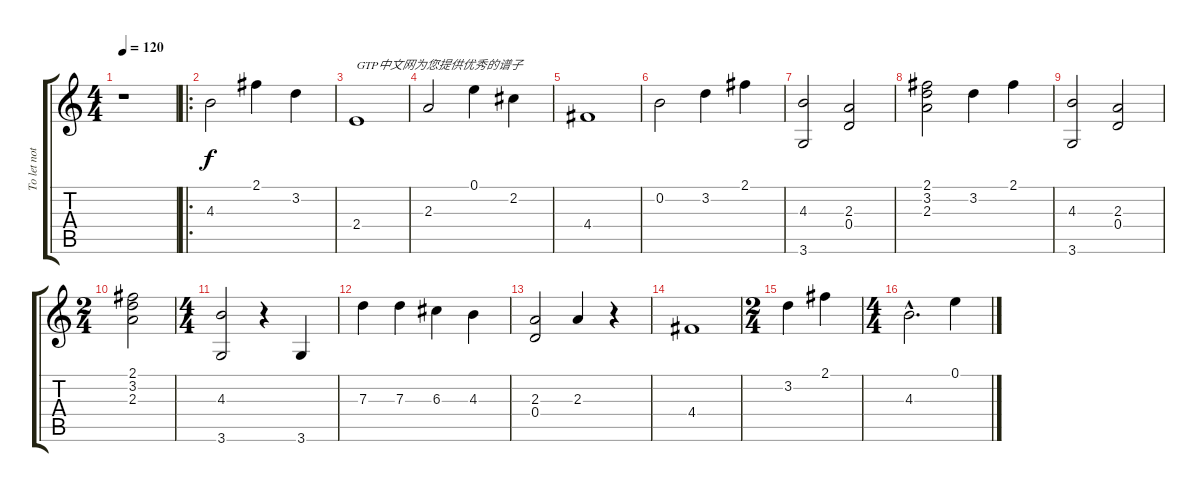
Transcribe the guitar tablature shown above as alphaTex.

\track ("To let notes ring" "To let not") {instrument electricguitarjazz}
\staff {score tabs}
\tuning (E4 B3 G3 D3 A2 E2) {hide}
\ts (4 4)
\tempo 120
\clef g2
\ks c
r.1{dy f instrument electricguitarjazz} |
\ro
4.3.2 2.1.4 3.2.4 |
2.4.1{txt "GTP中文网为您提供优秀的谱子"} |
2.3.2 0.1.4 2.2.4 |
4.4.1 |
0.2.2 3.2.4 2.1.4 |
(4.3 3.6).2 (2.3 0.4).2 |
(2.1 3.2 2.3).2 3.2.4 2.1.4 |
(4.3 3.6).2 (2.3 0.4).2 |
\ts (2 4)
(2.1 3.2 2.3).2 |
\ts (4 4)
(4.3 3.6).2 r.4 3.6.4 |
7.3.4 7.3.4 6.3.4 4.3.4 |
(2.3 0.4).2 2.3.4 r.4 |
4.4.1 |
\ts (2 4)
3.2.4 2.1.4 |
\ts (4 4)
4.3{hac}.2{d} 0.1.4
